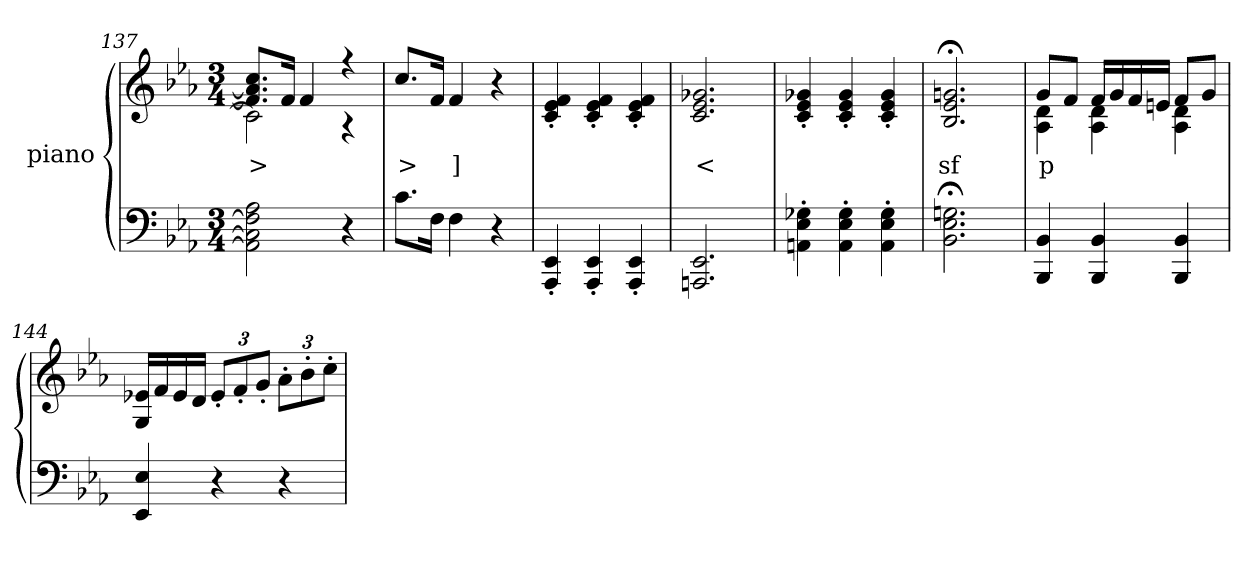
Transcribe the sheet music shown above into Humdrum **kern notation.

**kern	**kern	**text
*part2	*part1	*part1
*staff2	*staff1	*staff1
*	*I"piano	*
*clefF4	*clefG2	*
*k[b-e-a-]	*k[b-e-a-]	*
*E-:	*E-:	*
*M3/4	*M3/4	*
=137	=137	=137
*	*^	*
2AA-] 2C] 2F] 2A-	8.f] 8.a-] 8.ccL	2c]	>
.	16fJk	.	.
.	4f	.	.
4r	4r	4r	.
*	*v	*v	*
=138	=138	=138
8.cL	8.ccL	>
16FJk	16fJk	.
4F	4f	]
4r	4r	.
=139	=139	=139
4AAA-'> 4EE-'>	4c'> 4e-'> 4f'>	.
4AAA-'> 4EE-'>	4c'> 4e-'> 4f'>	.
4AAA-'> 4EE-'>	4c'> 4e-'> 4f'>	.
=140	=140	=140
2.AAAn 2.EE-	2.c 2.e- 2.g-X	<
=141	=141	=141
4AAn'> 4E-'> 4G-X'>	4c'> 4e-'> 4g-X'>	.
4AA'> 4E-'> 4G-'>	4c'> 4e-'> 4g-'>	.
4AA'> 4E-'> 4G-'>	4c'> 4e-'> 4g-'>	.
=142	=142	=142
2.BB-;< 2.E-;< 2.Gn;<	2.B-;< 2.e-;< 2.gn;<	sf
=143	=143	=143
*	*^	*
4BBB- 4BB-	8gL	4A- 4d	p
.	8fJ	.	.
4BBB- 4BB-	16fLL	4A- 4d	.
.	16g	.	.
.	16f	.	.
.	16enJJ	.	.
4BBB- 4BB-	8fL	4A- 4d	.
.	8gJ	.	.
*	*v	*v	*
=144	=144	=144
4EE- 4E-	16G 16e-XLL	.
.	16f	.
.	16e-	.
.	16dJJ	.
4r	12e-'>L	.
.	12f'>	.
.	12g'>J	.
4r	12a-'>L	.
.	12b-'>	.
.	12cc'>J	.
=	=	=
*-	*-	*-
